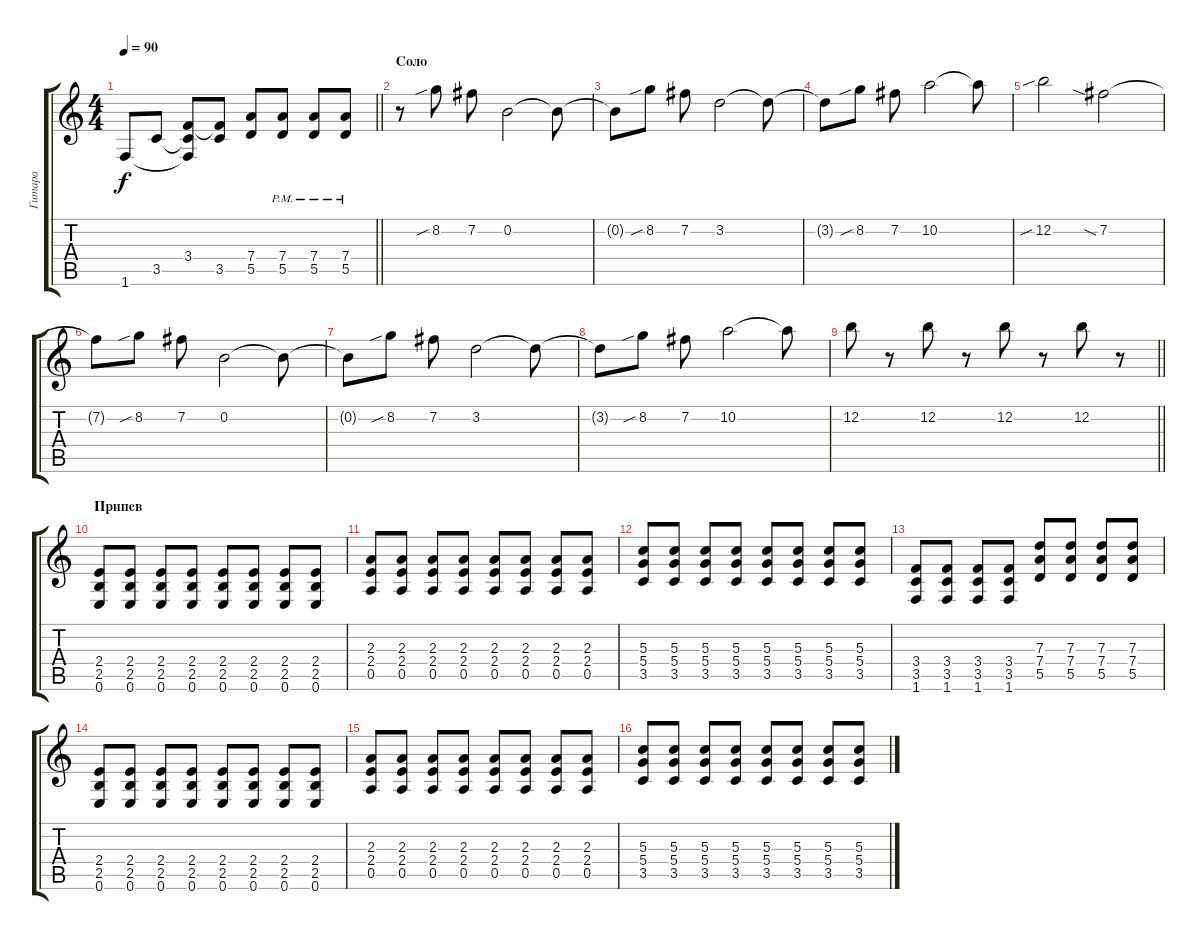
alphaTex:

\track ("Гитара" "Гитара") {instrument overdrivenguitar}
\staff {score tabs}
\tuning (E4 B3 G3 D3 A2 E2) {hide}
\ts (4 4)
\tempo 90
\clef g2
\barLineRight lightlight
\ks c
1.6.8{dy f} 3.5.8 (3.4 3.5{t} 1.6{t}).8 (3.4{t} 3.5).8 (7.4 5.5).8 (7.4{pm} 5.5{pm}).8 (7.4{pm} 5.5{pm}).8 (7.4{pm} 5.5{pm}).8 |
\section ("" "Соло")
r.8{instrument overdrivenguitar} 8.2{sib}.8 7.2.8 0.2.2 0.2{t}.8 |
0.2{t}.8 8.2{sib}.8 7.2.8 3.2.2 3.2{t}.8 |
3.2{t}.8 8.2{sib}.8 7.2.8 10.2.2 10.2{t}.8 |
12.2{sib}.2 7.2{sia}.2 |
7.2{t}.8 8.2{sib}.8 7.2.8 0.2.2 0.2{t}.8 |
0.2{t}.8 8.2{sib}.8 7.2.8 3.2.2 3.2{t}.8 |
3.2{t}.8 8.2{sib}.8 7.2.8 10.2.2 10.2{t}.8 |
\barLineRight lightlight
12.2.8 r.8 12.2.8{volume 9} r.8 12.2.8{volume 6} r.8 12.2.8{volume 3} r.8 |
\section ("" "Припев")
(2.4 2.5 0.6).8{volume 14 balance 0 instrument overdrivenguitar} (2.4 2.5 0.6).8 (2.4 2.5 0.6).8 (2.4 2.5 0.6).8 (2.4 2.5 0.6).8 (2.4 2.5 0.6).8 (2.4 2.5 0.6).8 (2.4 2.5 0.6).8 |
(2.3 2.4 0.5).8 (2.3 2.4 0.5).8 (2.3 2.4 0.5).8 (2.3 2.4 0.5).8 (2.3 2.4 0.5).8 (2.3 2.4 0.5).8 (2.3 2.4 0.5).8 (2.3 2.4 0.5).8 |
(5.3 5.4 3.5).8 (5.3 5.4 3.5).8 (5.3 5.4 3.5).8 (5.3 5.4 3.5).8 (5.3 5.4 3.5).8 (5.3 5.4 3.5).8 (5.3 5.4 3.5).8 (5.3 5.4 3.5).8 |
(3.4 3.5 1.6).8 (3.4 3.5 1.6).8 (3.4 3.5 1.6).8 (3.4 3.5 1.6).8 (7.3 7.4 5.5).8 (7.3 7.4 5.5).8 (7.3 7.4 5.5).8 (7.3 7.4 5.5).8 |
(2.4 2.5 0.6).8 (2.4 2.5 0.6).8 (2.4 2.5 0.6).8 (2.4 2.5 0.6).8 (2.4 2.5 0.6).8 (2.4 2.5 0.6).8 (2.4 2.5 0.6).8 (2.4 2.5 0.6).8 |
(2.3 2.4 0.5).8 (2.3 2.4 0.5).8 (2.3 2.4 0.5).8 (2.3 2.4 0.5).8 (2.3 2.4 0.5).8 (2.3 2.4 0.5).8 (2.3 2.4 0.5).8 (2.3 2.4 0.5).8 |
(5.3 5.4 3.5).8 (5.3 5.4 3.5).8 (5.3 5.4 3.5).8 (5.3 5.4 3.5).8 (5.3 5.4 3.5).8 (5.3 5.4 3.5).8 (5.3 5.4 3.5).8 (5.3 5.4 3.5).8
